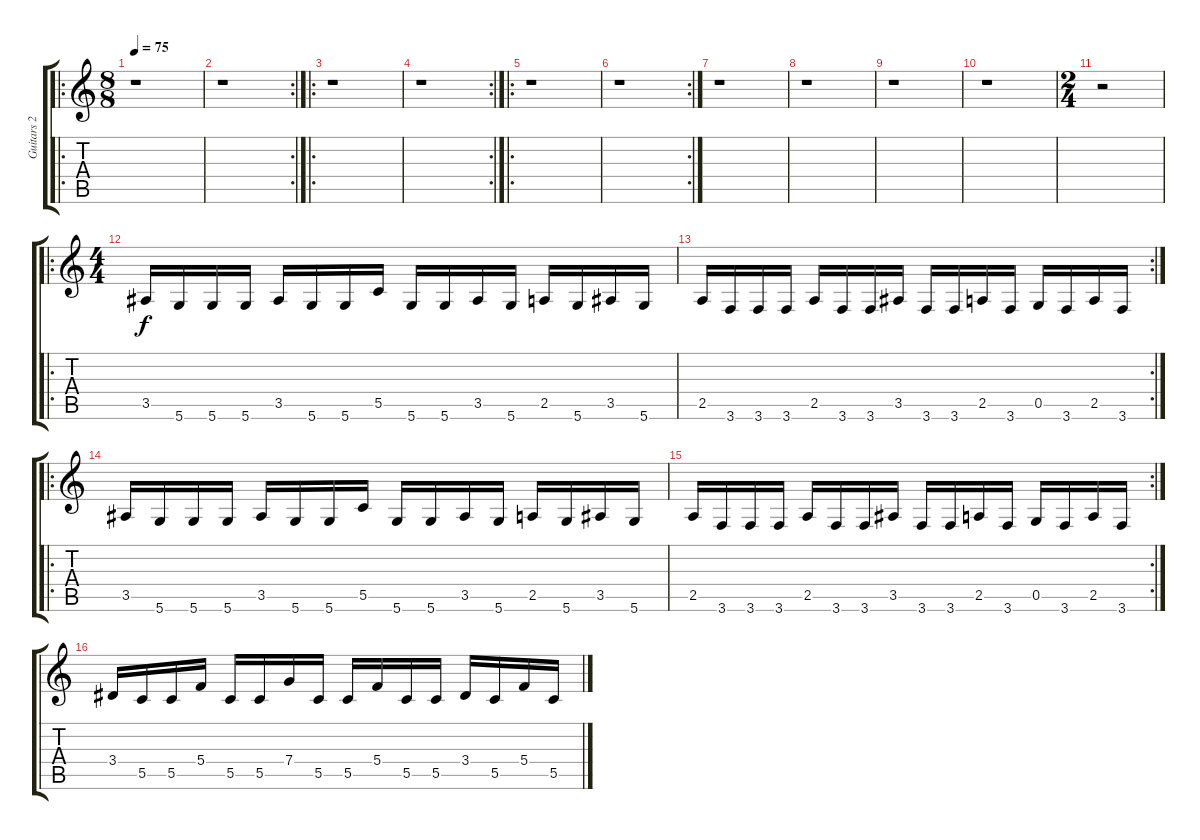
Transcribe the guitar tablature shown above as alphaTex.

\track ("Guitars 2" "Guitars 2") {instrument distortionguitar}
\staff {score tabs}
\tuning (D4 A3 F3 C3 G2 D2) {hide}
\ro
\ts (8 8)
\tempo 75
\clef g2
\ks c
r.1{dy f instrument distortionguitar} |
\rc 2
r.1 |
\ro
r.1 |
\rc 2
r.1 |
\ro
r.1 |
\rc 2
r.1 |
r.1 |
r.1 |
r.1 |
r.1 |
\ts (2 4)
r.2 |
\ro
\ts (4 4)
3.5.16 5.6.16 5.6.16 5.6.16 3.5.16 5.6.16 5.6.16 5.5.16 5.6.16 5.6.16 3.5.16 5.6.16 2.5.16 5.6.16 3.5.16 5.6.16 |
\rc 2
2.5.16 3.6.16 3.6.16 3.6.16 2.5.16 3.6.16 3.6.16 3.5.16 3.6.16 3.6.16 2.5.16 3.6.16 0.5.16 3.6.16 2.5.16 3.6.16 |
\ro
3.5.16 5.6.16 5.6.16 5.6.16 3.5.16 5.6.16 5.6.16 5.5.16 5.6.16 5.6.16 3.5.16 5.6.16 2.5.16 5.6.16 3.5.16 5.6.16 |
\rc 2
2.5.16 3.6.16 3.6.16 3.6.16 2.5.16 3.6.16 3.6.16 3.5.16 3.6.16 3.6.16 2.5.16 3.6.16 0.5.16 3.6.16 2.5.16 3.6.16 |
3.4.16 5.5.16 5.5.16 5.4.16 5.5.16 5.5.16 7.4.16 5.5.16 5.5.16 5.4.16 5.5.16 5.5.16 3.4.16 5.5.16 5.4.16 5.5.16
